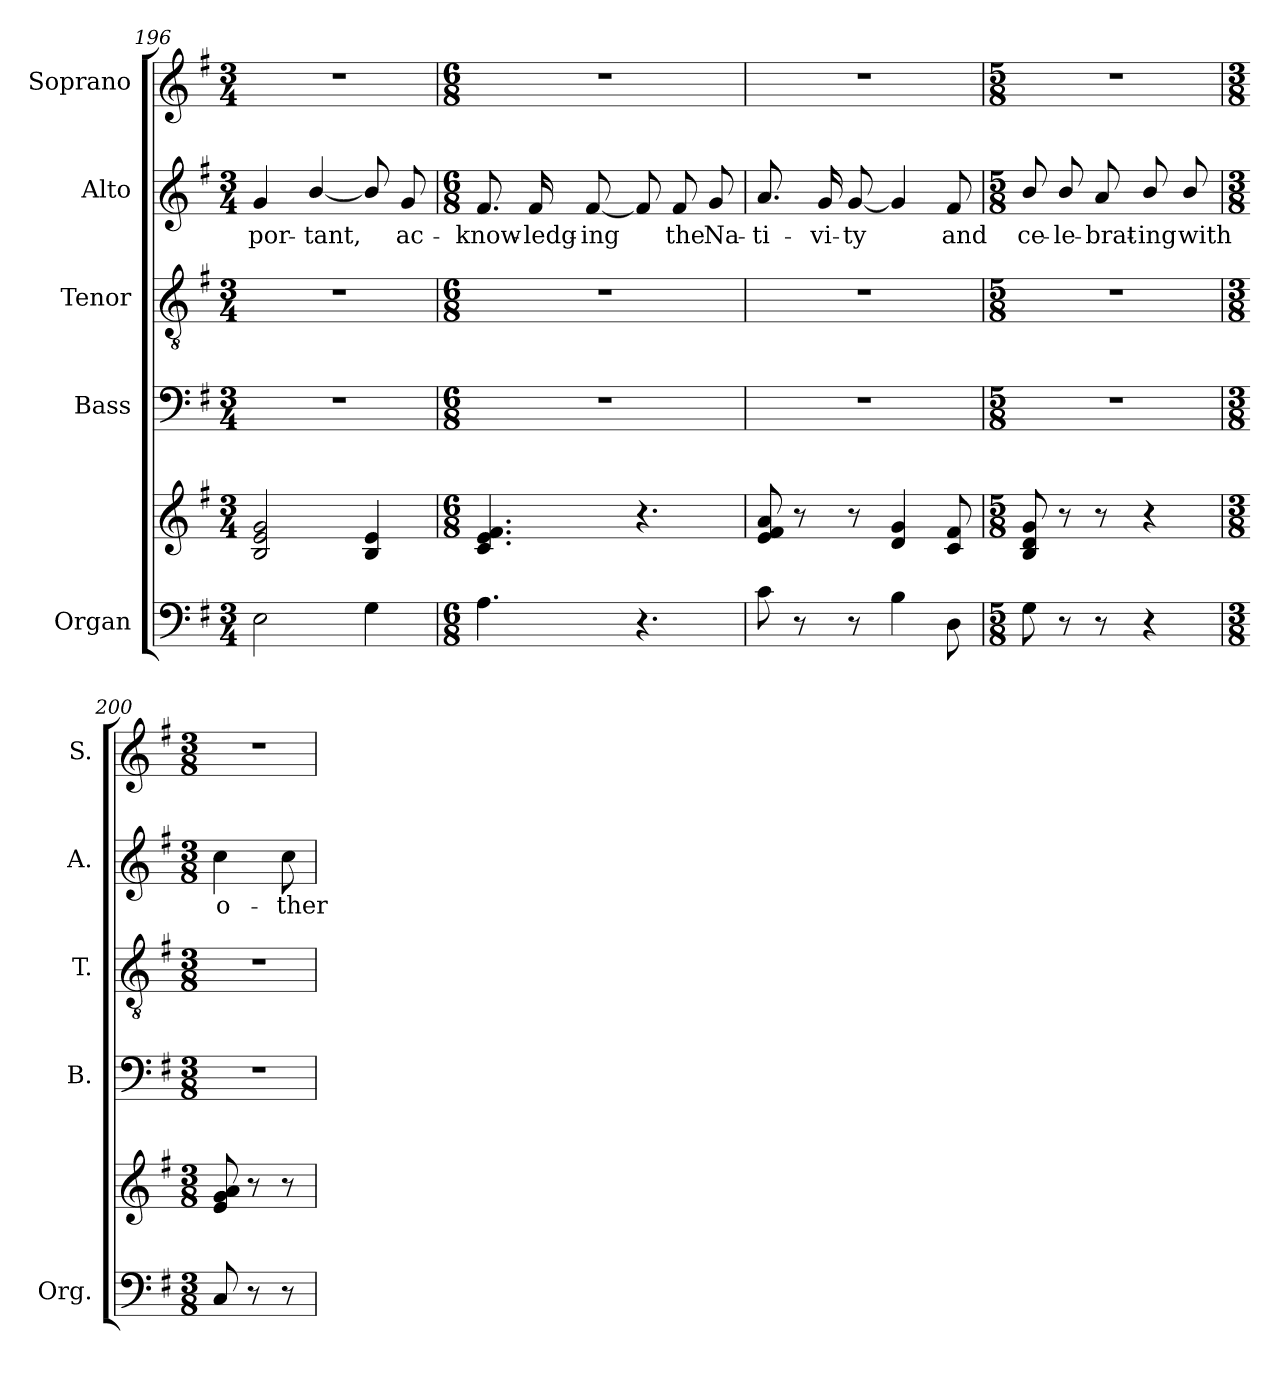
**kern	**kern	**kern	**kern	**kern	**text	**kern
*part5	*part5	*part4	*part3	*part2	*part2	*part1
*staff6	*staff5	*staff4	*staff3	*staff2	*staff2	*staff1
*I"Organ	*	*I"Bass	*I"Tenor	*I"Alto	*	*I"Soprano
*I'Org.	*	*I'B.	*I'T.	*I'A.	*	*I'S.
!!LO:LB:g=z
*clefF4	*clefG2	*clefF4	*clefGv2	*clefG2	*	*clefG2
*	*	*	*ITrd7c12	*	*	*
*k[f#]	*k[f#]	*k[f#]	*k[f#]	*k[f#]	*	*k[f#]
*G:	*G:	*G:	*G:	*G:	*	*G:
*M3/4	*M3/4	*M3/4	*M3/4	*M3/4	*	*M3/4
=196	=196	=196	=196	=196	=196	=196
!	!	!LO:N:vis=1	!LO:N:vis=1	!	!	!
!	!	!	!	!	!LO:LY:b:color=#000000	!LO:N:vis=1
2Ei\	2Bi/ 2ei 2gi	2.r	2.r	4gi/	-por-	2.r
!	!	!	!	!	!LO:LY:b:color=#000000	!
.	.	.	.	[4bi/	-tant,	.
4Gi\	4Bi/ 4ei	.	.	8bi/]	.	.
!	!	!	!	!	!LO:LY:b:color=#000000	!
.	.	.	.	8gi/	ac-	.
=197	=197	=197	=197	=197	=197	=197
*M6/8	*M6/8	*M6/8	*M6/8	*M6/8	*	*M6/8
!	!	!LO:N:vis=1	!LO:N:vis=1	!	!	!
!	!	!	!	!	!LO:LY:b:color=#000000	!LO:N:vis=1
4.Ai\	4.ci/ 4.ei 4.f#i	2.r	2.r	8.f#i/	-know-	2.r
!	!	!	!	!	!LO:LY:b:color=#000000	!
.	.	.	.	16f#i/	-ledg-	.
!	!	!	!	!	!LO:LY:b:color=#000000	!
.	.	.	.	[8f#i/	-ing	.
4.r	4.r	.	.	8f#i/]	.	.
!	!	!	!	!	!LO:LY:b:color=#000000	!
.	.	.	.	8f#i/	the	.
!	!	!	!	!	!LO:LY:b:color=#000000	!
.	.	.	.	8gi/	Na-	.
=198	=198	=198	=198	=198	=198	=198
*	*^	*	*	*	*	*
!	!	!	!LO:N:vis=1	!LO:N:vis=1	!	!	!
!	!	!	!	!	!	!LO:LY:b:color=#000000	!LO:N:vis=1
8ci\	8ei/ 8f#i 8ai	4.ryy	2.r	2.r	8.ai/	-ti-	2.r
8r	8r	.	.	.	.	.	.
!	!	!	!	!	!	!LO:LY:b:color=#000000	!
.	.	.	.	.	16gi/	-vi-	.
!	!	!	!	!	!	!LO:LY:b:color=#000000	!
8r	8r	.	.	.	[8gi/	-ty	.
4Bi\	4di/ 4gi	4ryy	.	.	4gi/]	.	.
!	!	!	!	!	!	!LO:LY:b:color=#000000	!
8Di\	8ci/ 8f#i	8ryy	.	.	8f#i/	and	.
*	*v	*v	*	*	*	*	*
!!LO:LB:g=z
=199	=199	=199	=199	=199	=199	=199
*M5/8	*M5/8	*M5/8	*M5/8	*M5/8	*	*M5/8
*	*^	*	*	*	*	*
!	!	!	!LO:N:vis=1	!LO:N:vis=1	!	!	!
*	*v	*v	*	*	*	*	*
*	*^	*	*	*	*	*
!	!	!	!	!	!	!LO:LY:b:color=#000000	!LO:N:vis=1
*	*v	*v	*	*	*	*	*
8Gi\	8Bi/ 8di 8gi	8%5r	8%5r	8bi/	ce-	8%5r
!	!	!	!	!	!LO:LY:b:color=#000000	!
8r	8r	.	.	8bi/	-le-	.
!	!	!	!	!	!LO:LY:b:color=#000000	!
8r	8r	.	.	8ai/	-brat-	.
!	!	!	!	!	!LO:LY:b:color=#000000	!
4r	4r	.	.	8bi/	-ing	.
!	!	!	!	!	!LO:LY:b:color=#000000	!
.	.	.	.	8bi/	with	.
=200	=200	=200	=200	=200	=200	=200
*M3/8	*M3/8	*M3/8	*M3/8	*M3/8	*	*M3/8
!	!	!LO:N:vis=1	!LO:N:vis=1	!	!	!
!	!	!	!	!	!LO:LY:b:color=#000000	!LO:N:vis=1
8Ci/	8ei/ 8gi 8ai	4.r	4.r	4cci\	o-	4.r
8r	8r	.	.	.	.	.
!	!	!	!	!	!LO:LY:b:color=#000000	!
8r	8r	.	.	8cci\	-ther	.
=	=	=	=	=	=	=
*-	*-	*-	*-	*-	*-	*-
